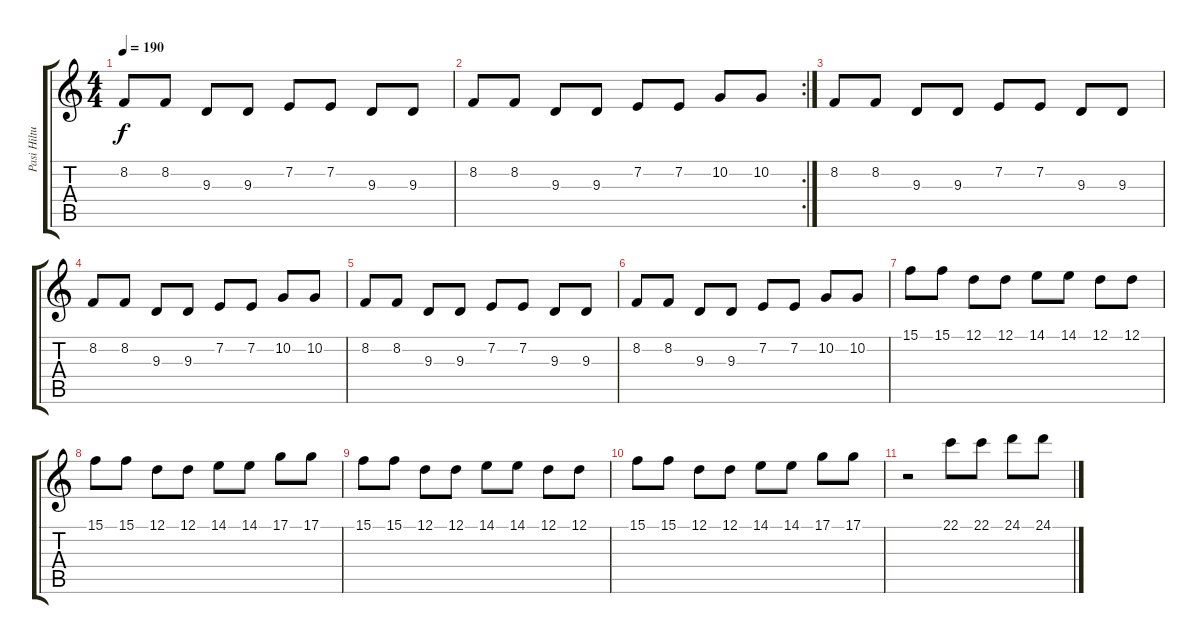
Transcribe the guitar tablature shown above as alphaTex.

\track ("Pasi Hiltula" "Pasi Hiltu") {instrument stringensemble1}
\staff {score tabs}
\tuning (D4 A3 F3 C3 G2 D2) {hide}
\ts (4 4)
\tempo 190
\clef g2
\ks c
8.2.8{dy f} 8.2.8 9.3.8 9.3.8 7.2.8 7.2.8 9.3.8 9.3.8 |
\rc 2
8.2.8 8.2.8 9.3.8 9.3.8 7.2.8 7.2.8 10.2.8 10.2.8 |
8.2.8 8.2.8 9.3.8 9.3.8 7.2.8 7.2.8 9.3.8 9.3.8 |
8.2.8 8.2.8 9.3.8 9.3.8 7.2.8 7.2.8 10.2.8 10.2.8 |
8.2.8 8.2.8 9.3.8 9.3.8 7.2.8 7.2.8 9.3.8 9.3.8 |
8.2.8 8.2.8 9.3.8 9.3.8 7.2.8 7.2.8 10.2.8 10.2.8 |
15.1.8 15.1.8 12.1.8 12.1.8 14.1.8 14.1.8 12.1.8 12.1.8 |
15.1.8 15.1.8 12.1.8 12.1.8 14.1.8 14.1.8 17.1.8 17.1.8 |
15.1.8 15.1.8 12.1.8 12.1.8 14.1.8 14.1.8 12.1.8 12.1.8 |
15.1.8 15.1.8 12.1.8 12.1.8 14.1.8 14.1.8 17.1.8 17.1.8 |
r.2 22.1.8 22.1.8 24.1.8 24.1.8
